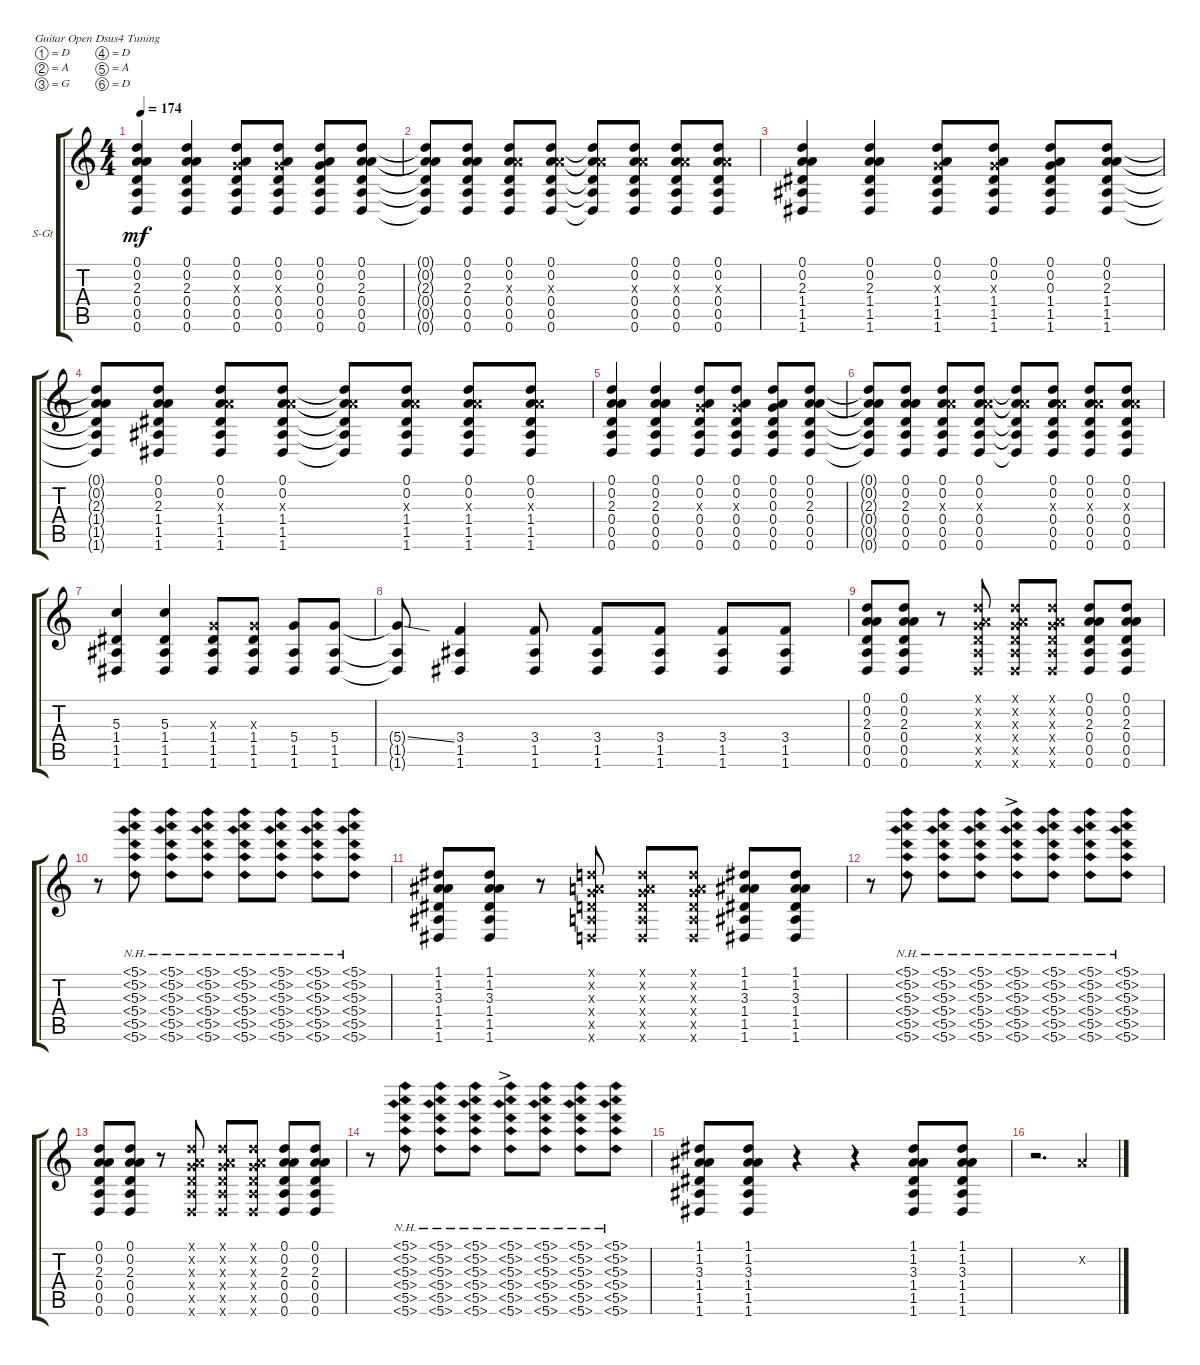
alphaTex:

\defaultSystemsLayout 4
\bracketExtendMode groupsimilarinstruments
\firstSystemTrackNameOrientation horizontal
\otherSystemsTrackNameOrientation horizontal
\track ("Steel Guitar" "S-Gt") {instrument acousticguitarsteel}
\staff {score tabs}
\tuning (D4 A3 G3 D3 A2 D2)
\ts (4 4)
\tempo 174
\clef g2
\ks c
(0.6 0.5 0.4 2.3 0.2 0.1).4{dy mf} (0.1 0.2 2.3 0.4 0.5 0.6).4 (0.6 0.5 0.4 0.3{x} 0.2 0.1).8 (0.1 0.2 0.3{x} 0.4 0.5 0.6).8 (0.6 0.5 0.4 0.3 0.2 0.1).8 (0.1 0.2 2.3 0.4 0.5 0.6).8 |
(0.6{t} 0.5{t} 0.4{t} 2.3{t} 0.2{t} 0.1{t}).8 (0.6 0.5 0.4 2.3 0.2 0.1).8 (0.1 0.2 0.6 0.5 0.4 2.3{x}).8 (0.1 0.2 0.6 2.3{x} 0.4 0.5).8 (0.1{t} 0.2{t} 0.6{t} 0.5{t} 0.4{t} 2.3{x t}).8 (0.1 0.2 2.3{x} 0.4 0.5 0.6).8 (0.1 0.2 2.3{x} 0.4 0.6 0.5).8 (0.1 0.2 2.3{x} 0.4 0.5 0.6).8 |
(1.6 1.5 1.4 2.3 0.2 0.1).4 (0.1 0.2 2.3 1.4 1.5 1.6).4 (1.6 1.5 1.4 0.3{x} 0.2 0.1).8 (0.1 0.2 0.3{x} 1.4 1.5 1.6).8 (1.6 1.5 1.4 0.3 0.2 0.1).8 (0.1 0.2 2.3 1.4 1.5 1.6).8 |
(1.6{t} 1.5{t} 1.4{t} 2.3{t} 0.2{t} 0.1{t}).8 (1.6 1.5 1.4 2.3 0.2 0.1).8 (0.1 0.2 1.6 1.5 1.4 2.3{x}).8 (0.1 0.2 1.6 2.3{x} 1.4 1.5).8 (0.1{t} 0.2{t} 1.6{t} 1.5{t} 1.4{t} 2.3{x t}).8 (0.1 0.2 2.3{x} 1.4 1.5 1.6).8 (0.1 0.2 2.3{x} 1.4 1.6 1.5).8 (0.1 0.2 2.3{x} 1.4 1.5 1.6).8 |
(0.6 0.5 0.4 2.3 0.2 0.1).4 (0.1 0.2 2.3 0.4 0.5 0.6).4 (0.6 0.5 0.4 0.3{x} 0.2 0.1).8 (0.1 0.2 0.3{x} 0.4 0.5 0.6).8 (0.6 0.5 0.4 0.3 0.2 0.1).8 (0.1 0.2 2.3 0.4 0.5 0.6).8 |
(0.6{t} 0.5{t} 0.4{t} 2.3{t} 0.2{t} 0.1{t}).8 (0.6 0.5 0.4 2.3 0.2 0.1).8 (0.1 0.2 0.6 0.5 0.4 2.3{x}).8 (0.1 0.2 0.6 2.3{x} 0.4 0.5).8 (0.1{t} 0.2{t} 0.6{t} 0.5{t} 0.4{t} 2.3{x t}).8 (0.1 0.2 2.3{x} 0.4 0.5 0.6).8 (0.1 0.2 2.3{x} 0.4 0.6 0.5).8 (0.1 0.2 2.3{x} 0.4 0.5 0.6).8 |
(1.6 1.5 1.4 5.3).4 (5.3 1.4 1.5 1.6).4 (1.6 1.5 1.4 0.3{x}).8 (0.3{x} 1.4 1.5 1.6).8 (1.6 1.5 5.4).8 (5.4 1.5 1.6).8 |
(1.6{t} 1.5{t} 5.4{ss t}).8 (1.6 1.5 3.4).4 (1.6 3.4 1.5).8 (1.6 1.5 3.4).8 (3.4 1.5 1.6).8 (3.4 1.6 1.5).8 (3.4 1.5 1.6).8 |
(0.6 0.5 0.4 2.3 0.2 0.1).8 (0.1 0.2 2.3 0.4 0.5 0.6).8 r.8 (0.6{x} 0.5{x} 0.4{x} 0.3{x} 0.2{x} 0.1{x}).8 (0.1{x} 0.2{x} 0.3{x} 0.4{x} 0.5{x} 0.6{x}).8 (0.6{x} 0.5{x} 0.4{x} 0.3{x} 0.2{x} 0.1{x}).8 (0.1 0.2 2.3 0.4 0.5 0.6).8 (0.6 0.5 0.4 2.3 0.2 0.1).8 |
r.8 (5.1{nh} 5.2{nh} 5.3{nh} 5.4{nh} 5.5{nh} 5.6{nh}).8 (5.1{nh} 5.2{nh} 5.3{nh} 5.4{nh} 5.5{nh} 5.6{nh}).8 (5.6{nh} 5.5{nh} 5.4{nh} 5.3{nh} 5.2{nh} 5.1{nh}).8 (5.1{nh} 5.2{nh} 5.3{nh} 5.4{nh} 5.5{nh} 5.6{nh}).8 (5.6{nh} 5.5{nh} 5.4{nh} 5.3{nh} 5.2{nh} 5.1{nh}).8 (5.1{nh} 5.2{nh} 5.3{nh} 5.4{nh} 5.5{nh} 5.6{nh}).8 (5.6{nh} 5.5{nh} 5.4{nh} 5.3{nh} 5.2{nh} 5.1{nh}).8 |
(1.6 1.5 1.4 3.3 1.2 1.1).8 (1.1 1.2 3.3 1.4 1.5 1.6).8 r.8 (0.6{x} 0.5{x} 0.4{x} 0.3{x} 0.2{x} 0.1{x}).8 (0.1{x} 0.2{x} 0.3{x} 0.4{x} 0.5{x} 0.6{x}).8 (0.6{x} 0.5{x} 0.4{x} 0.3{x} 0.2{x} 0.1{x}).8 (1.1 1.2 3.3 1.4 1.5 1.6).8 (1.6 1.5 1.4 3.3 1.2 1.1).8 |
r.8 (5.1{nh} 5.2{nh} 5.3{nh} 5.4{nh} 5.5{nh} 5.6{nh}).8 (5.1{nh} 5.2{nh} 5.3{nh} 5.4{nh} 5.5{nh} 5.6{nh}).8 (5.6{nh} 5.5{nh} 5.4{nh} 5.3{nh} 5.2{nh} 5.1{nh}).8 (5.1{nh ac} 5.2{nh} 5.3{nh} 5.4{nh} 5.5{nh} 5.6{nh}).8 (5.6{nh} 5.5{nh} 5.4{nh} 5.3{nh} 5.2{nh} 5.1{nh}).8 (5.1{nh} 5.2{nh} 5.3{nh} 5.4{nh} 5.5{nh} 5.6{nh}).8 (5.6{nh} 5.5{nh} 5.4{nh} 5.3{nh} 5.2{nh} 5.1{nh}).8 |
(0.6 0.5 0.4 2.3 0.2 0.1).8 (0.1 0.2 2.3 0.4 0.5 0.6).8 r.8 (0.6{x} 0.5{x} 0.4{x} 0.3{x} 0.2{x} 0.1{x}).8 (0.1{x} 0.2{x} 0.3{x} 0.4{x} 0.5{x} 0.6{x}).8 (0.6{x} 0.5{x} 0.4{x} 0.3{x} 0.2{x} 0.1{x}).8 (0.1 0.2 2.3 0.4 0.5 0.6).8 (0.6 0.5 0.4 2.3 0.2 0.1).8 |
r.8 (5.1{nh} 5.2{nh} 5.3{nh} 5.4{nh} 5.5{nh} 5.6{nh}).8 (5.1{nh} 5.2{nh} 5.3{nh} 5.4{nh} 5.5{nh} 5.6{nh}).8 (5.6{nh} 5.5{nh} 5.4{nh} 5.3{nh} 5.2{nh} 5.1{nh}).8 (5.1{nh ac} 5.2{nh} 5.3{nh} 5.4{nh} 5.5{nh} 5.6{nh}).8 (5.6{nh} 5.5{nh} 5.4{nh} 5.3{nh} 5.2{nh} 5.1{nh}).8 (5.1{nh} 5.2{nh} 5.3{nh} 5.4{nh} 5.5{nh} 5.6{nh}).8 (5.6{nh} 5.5{nh} 5.4{nh} 5.3{nh} 5.2{nh} 5.1{nh}).8 |
\scale
0.362974 (1.6 1.5 1.4 3.3 1.2 1.1).8 (1.1 1.2 3.3 1.4 1.5 1.6).8 r.4 r.4 (1.1 1.2 3.3 1.4 1.5 1.6).8 (1.6 1.5 1.4 3.3 1.2 1.1).8 |
\scale
0.238375 r.2{d} 0.2{x}.4
